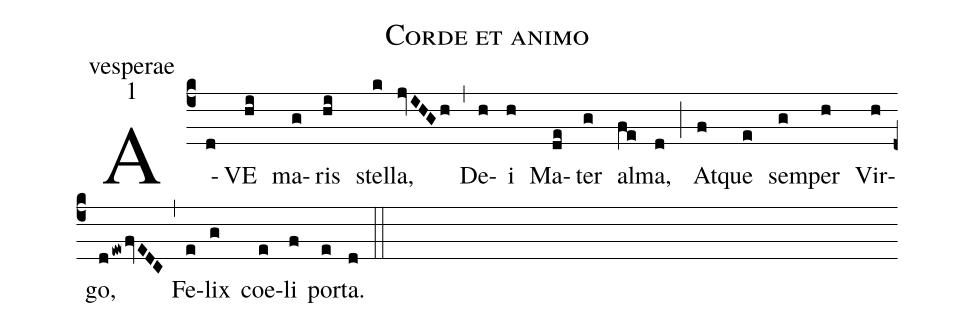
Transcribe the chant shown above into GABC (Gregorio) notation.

name: Corde et animo;
office-part: vesperae;
mode: 1;
%%
(c4) A(d)VE(hi) ma(g)ris(hi) stel(k)la,(jvIHGh) (,)
De(h)i(h) Ma(de)ter(g) al(fe)ma,(d) (;)
At(f)que(e) sem(g)per(h) Vir(h)go,(dewfvEDC) (,)
Fe(e)lix(g) coe(e)li(f) por(e)ta.(d) (::)
